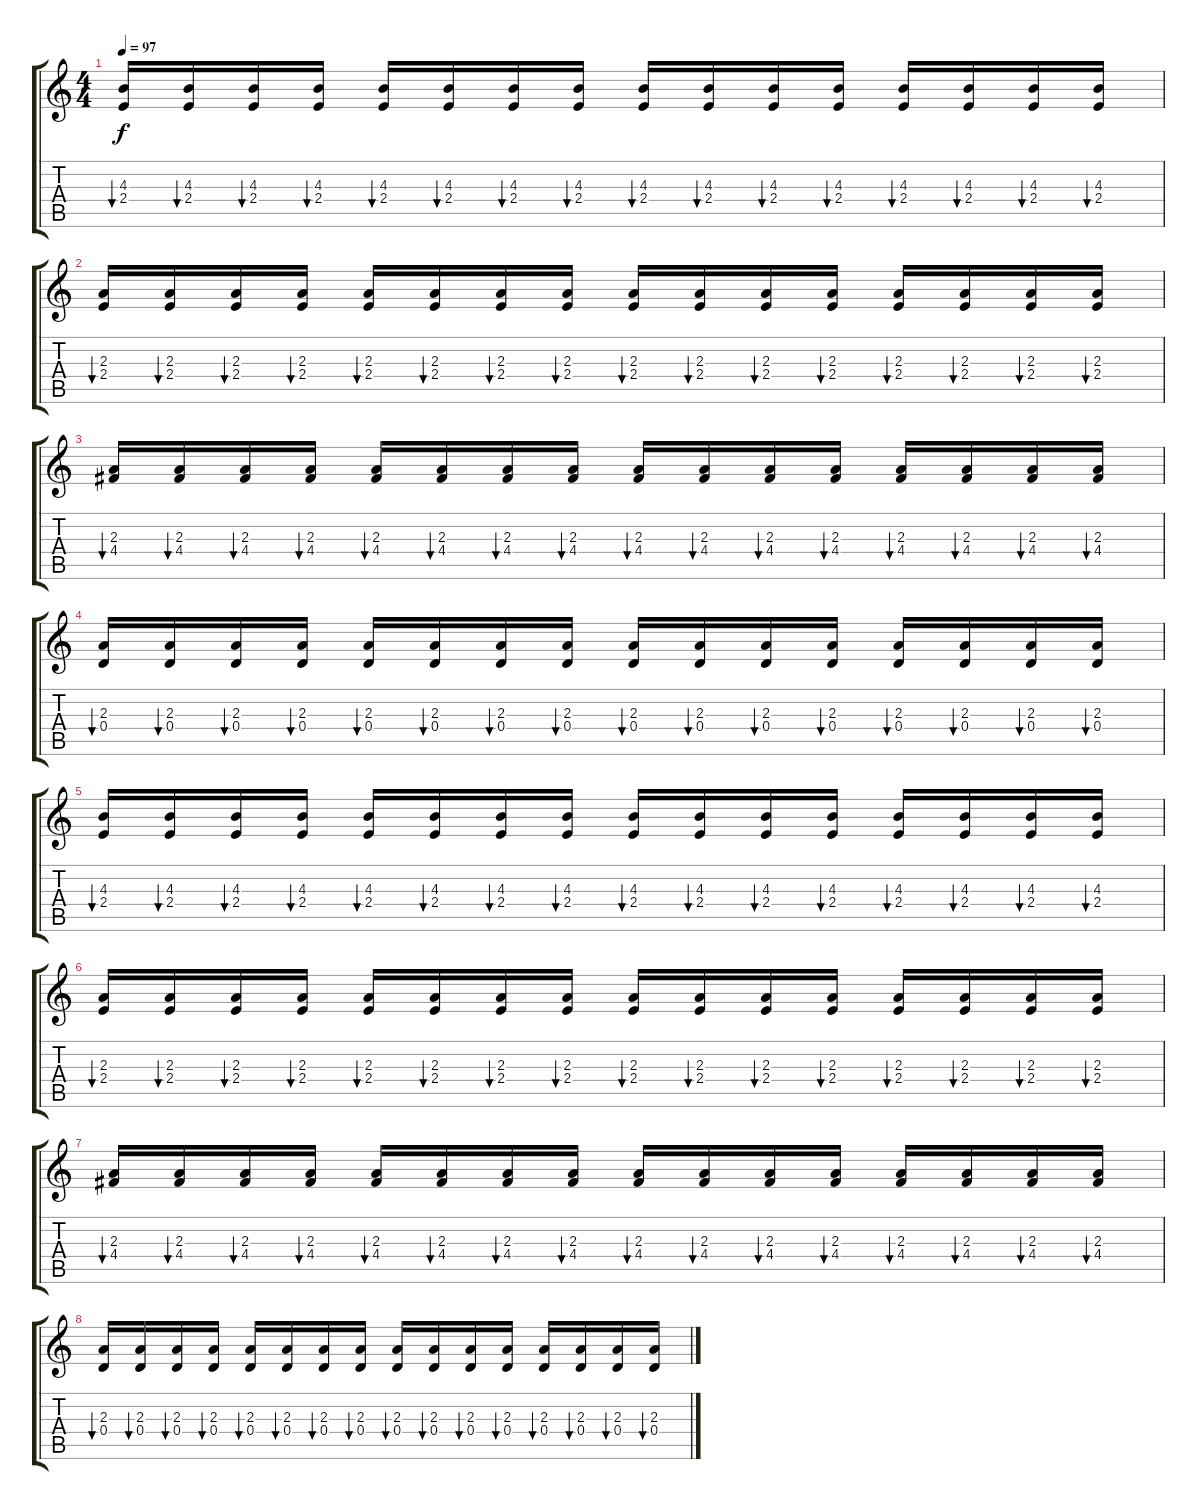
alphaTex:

\track "" {instrument distortionguitar}
\staff {score tabs}
\tuning (E4 B3 G3 D3 A2 E2) {hide}
\ts (4 4)
\tempo 97
\clef g2
\ks c
(4.3 2.4).16{bu 30 dy f volume 7} (4.3 2.4).16{bu 30} (4.3 2.4).16{bu 30} (4.3 2.4).16{bu 30} (4.3 2.4).16{bu 30} (4.3 2.4).16{bu 30} (4.3 2.4).16{bu 30} (4.3 2.4).16{bu 30} (4.3 2.4).16{bu 30} (4.3 2.4).16{bu 30} (4.3 2.4).16{bu 30} (4.3 2.4).16{bu 30} (4.3 2.4).16{bu 30} (4.3 2.4).16{bu 30} (4.3 2.4).16{bu 30} (4.3 2.4).16{bu 30} |
(2.3 2.4).16{bu 30 volume 7} (2.3 2.4).16{bu 30} (2.3 2.4).16{bu 30} (2.3 2.4).16{bu 30} (2.3 2.4).16{bu 30} (2.3 2.4).16{bu 30} (2.3 2.4).16{bu 30} (2.3 2.4).16{bu 30} (2.3 2.4).16{bu 30} (2.3 2.4).16{bu 30} (2.3 2.4).16{bu 30} (2.3 2.4).16{bu 30} (2.3 2.4).16{bu 30} (2.3 2.4).16{bu 30} (2.3 2.4).16{bu 30} (2.3 2.4).16{bu 30} |
(2.3 4.4).16{bu 30 volume 6} (2.3 4.4).16{bu 30} (2.3 4.4).16{bu 30} (2.3 4.4).16{bu 30} (2.3 4.4).16{bu 30} (2.3 4.4).16{bu 30} (2.3 4.4).16{bu 30} (2.3 4.4).16{bu 30} (2.3 4.4).16{bu 30} (2.3 4.4).16{bu 30} (2.3 4.4).16{bu 30} (2.3 4.4).16{bu 30} (2.3 4.4).16{bu 30} (2.3 4.4).16{bu 30} (2.3 4.4).16{bu 30} (2.3 4.4).16{bu 30} |
(2.3 0.4).16{bu 30 volume 6} (2.3 0.4).16{bu 30} (2.3 0.4).16{bu 30} (2.3 0.4).16{bu 30} (2.3 0.4).16{bu 30} (2.3 0.4).16{bu 30} (2.3 0.4).16{bu 30} (2.3 0.4).16{bu 30} (2.3 0.4).16{bu 30} (2.3 0.4).16{bu 30} (2.3 0.4).16{bu 30} (2.3 0.4).16{bu 30} (2.3 0.4).16{bu 30} (2.3 0.4).16{bu 30} (2.3 0.4).16{bu 30} (2.3 0.4).16{bu 30} |
(4.3 2.4).16{bu 30 volume 5} (4.3 2.4).16{bu 30} (4.3 2.4).16{bu 30} (4.3 2.4).16{bu 30} (4.3 2.4).16{bu 30} (4.3 2.4).16{bu 30} (4.3 2.4).16{bu 30} (4.3 2.4).16{bu 30} (4.3 2.4).16{bu 30} (4.3 2.4).16{bu 30} (4.3 2.4).16{bu 30} (4.3 2.4).16{bu 30} (4.3 2.4).16{bu 30} (4.3 2.4).16{bu 30} (4.3 2.4).16{bu 30} (4.3 2.4).16{bu 30} |
(2.3 2.4).16{bu 30 volume 5} (2.3 2.4).16{bu 30} (2.3 2.4).16{bu 30} (2.3 2.4).16{bu 30} (2.3 2.4).16{bu 30} (2.3 2.4).16{bu 30} (2.3 2.4).16{bu 30} (2.3 2.4).16{bu 30} (2.3 2.4).16{bu 30} (2.3 2.4).16{bu 30} (2.3 2.4).16{bu 30} (2.3 2.4).16{bu 30} (2.3 2.4).16{bu 30} (2.3 2.4).16{bu 30} (2.3 2.4).16{bu 30} (2.3 2.4).16{bu 30} |
(2.3 4.4).16{bu 30 volume 4} (2.3 4.4).16{bu 30} (2.3 4.4).16{bu 30} (2.3 4.4).16{bu 30} (2.3 4.4).16{bu 30} (2.3 4.4).16{bu 30} (2.3 4.4).16{bu 30} (2.3 4.4).16{bu 30} (2.3 4.4).16{bu 30} (2.3 4.4).16{bu 30} (2.3 4.4).16{bu 30} (2.3 4.4).16{bu 30} (2.3 4.4).16{bu 30} (2.3 4.4).16{bu 30} (2.3 4.4).16{bu 30} (2.3 4.4).16{bu 30} |
(2.3 0.4).16{bu 30 volume 4} (2.3 0.4).16{bu 30} (2.3 0.4).16{bu 30} (2.3 0.4).16{bu 30} (2.3 0.4).16{bu 30} (2.3 0.4).16{bu 30} (2.3 0.4).16{bu 30} (2.3 0.4).16{bu 30} (2.3 0.4).16{bu 30} (2.3 0.4).16{bu 30} (2.3 0.4).16{bu 30} (2.3 0.4).16{bu 30} (2.3 0.4).16{bu 30} (2.3 0.4).16{bu 30} (2.3 0.4).16{bu 30} (2.3 0.4).16{bu 30}
